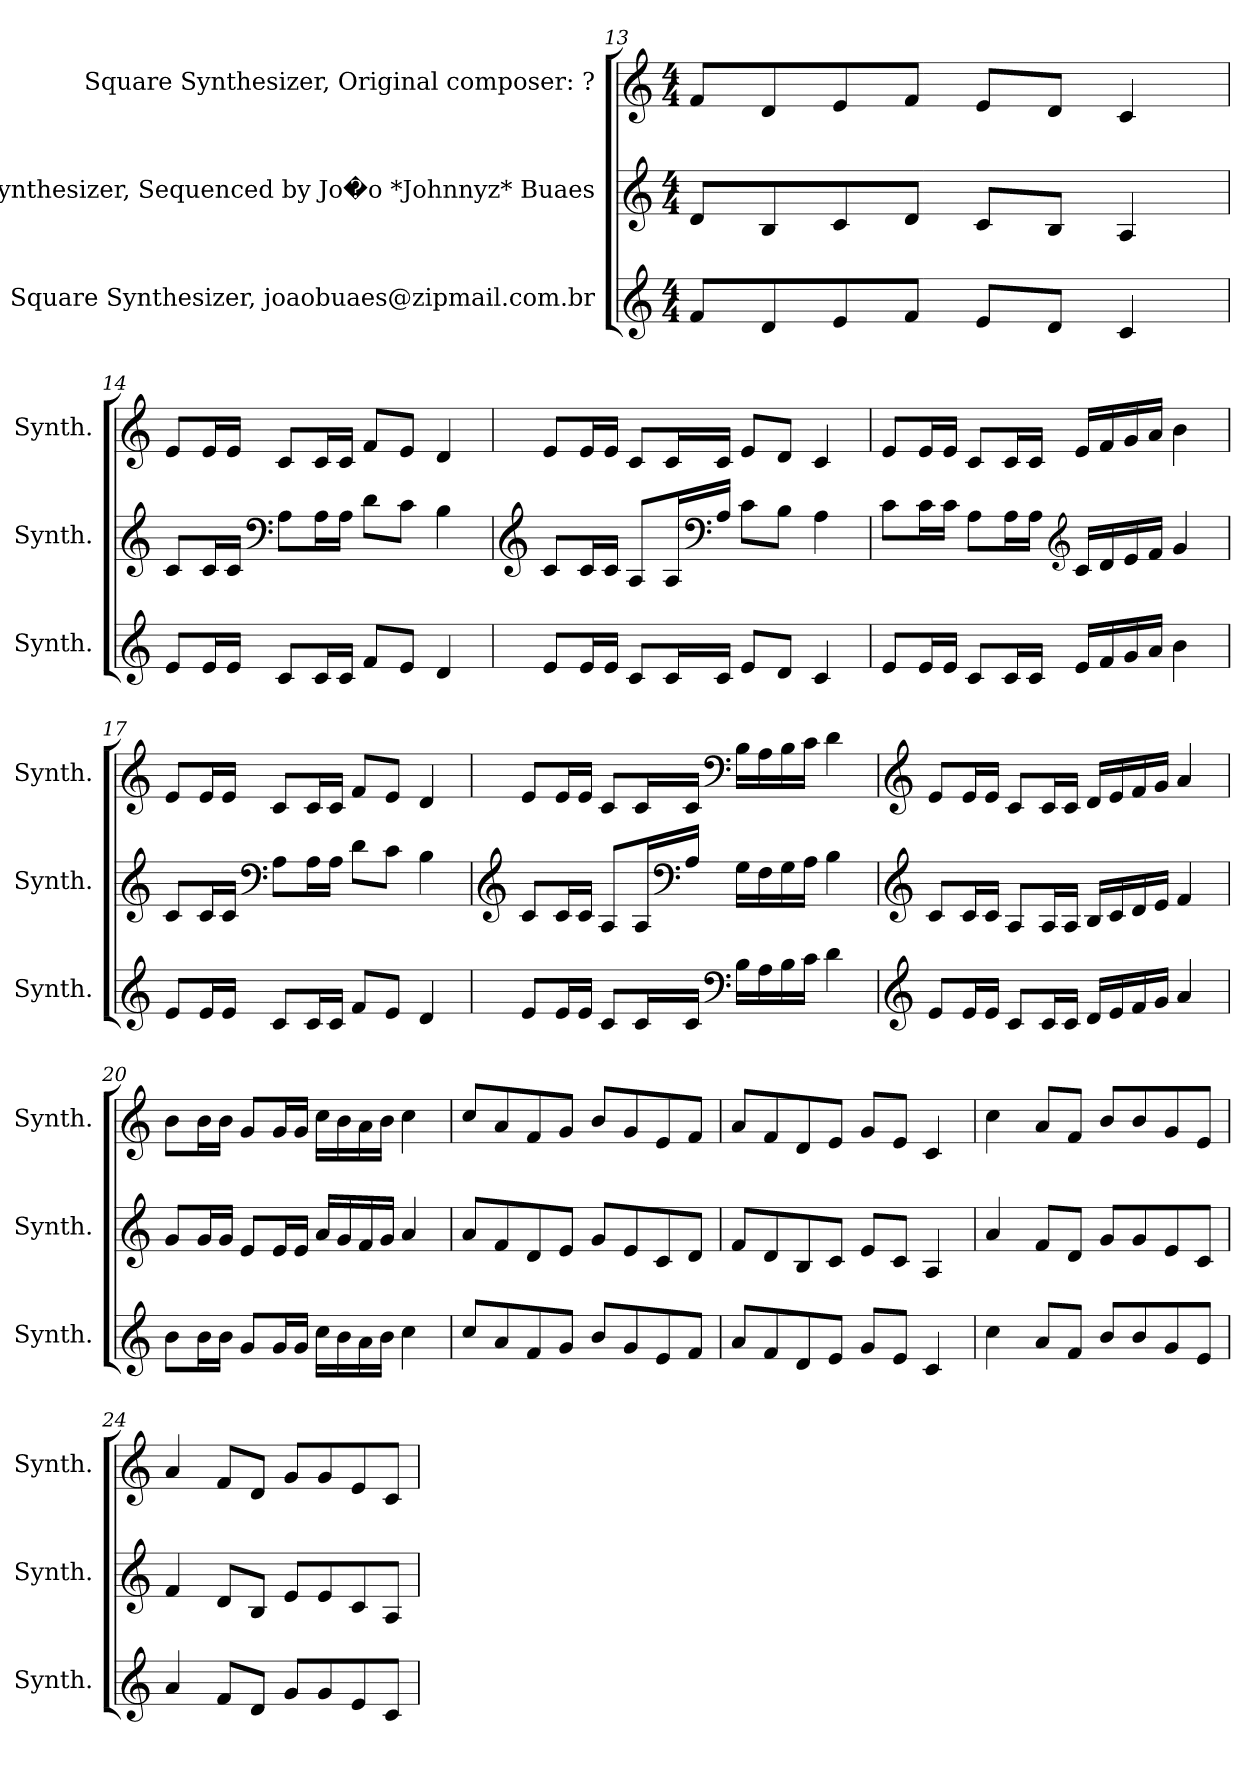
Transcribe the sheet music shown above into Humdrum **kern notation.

**kern	**kern	**kern
*part3	*part2	*part1
*staff3	*staff2	*staff1
*I"Square Synthesizer, joaobuaes@zipmail.com.br	*I"Square Synthesizer, Sequenced by Jo�o *Johnnyz* Buaes	*I"Square Synthesizer, Original composer: ?
*I'Synth.	*I'Synth.	*I'Synth.
!!LO:PB:g=z
*clefG2	*clefG2	*clefG2
*k[]	*k[]	*k[]
*M4/4	*M4/4	*M4/4
=13	=13	=13
8f/L	8d/L	8f/L
8d/	8B/	8d/
8e/	8c/	8e/
8f/J	8d/J	8f/J
8e/L	8c/L	8e/L
8d/J	8B/J	8d/J
4c/	4A/	4c/
=14	=14	=14
8e/L	8c/L	8e/L
16e/L	16c/L	16e/L
16e/JJ	16c/JJ	16e/JJ
*	*clefF4	*
8c/L	8A\L	8c/L
16c/L	16A\L	16c/L
16c/JJ	16A\JJ	16c/JJ
8f/L	8d\L	8f/L
8e/J	8c\J	8e/J
4d/	4B\	4d/
=15	=15	=15
*	*clefG2	*
8e/L	8c/L	8e/L
16e/L	16c/L	16e/L
16e/JJ	16c/JJ	16e/JJ
8c/L	8A/L	8c/L
16c/L	16A/L	16c/L
*	*clefF4	*
16c/JJ	16A/JJ	16c/JJ
8e/L	8c\L	8e/L
8d/J	8B\J	8d/J
4c/	4A\	4c/
!!LO:LB:g=z
=16	=16	=16
8e/L	8c\L	8e/L
16e/L	16c\L	16e/L
16e/JJ	16c\JJ	16e/JJ
8c/L	8A\L	8c/L
16c/L	16A\L	16c/L
16c/JJ	16A\JJ	16c/JJ
*	*clefG2	*
16e/LL	16c/LL	16e/LL
16f/	16d/	16f/
16g/	16e/	16g/
16a/JJ	16f/JJ	16a/JJ
4b\	4g/	4b\
=17	=17	=17
8e/L	8c/L	8e/L
16e/L	16c/L	16e/L
16e/JJ	16c/JJ	16e/JJ
*	*clefF4	*
8c/L	8A\L	8c/L
16c/L	16A\L	16c/L
16c/JJ	16A\JJ	16c/JJ
8f/L	8d\L	8f/L
8e/J	8c\J	8e/J
4d/	4B\	4d/
!!LO:LB:g=z
=18	=18	=18
*	*clefG2	*
8e/L	8c/L	8e/L
16e/L	16c/L	16e/L
16e/JJ	16c/JJ	16e/JJ
8c/L	8A/L	8c/L
16c/L	16A/L	16c/L
*	*clefF4	*
16c/JJ	16A/JJ	16c/JJ
*clefF4	*	*clefF4
16B\LL	16G\LL	16B\LL
16A\	16F\	16A\
16B\	16G\	16B\
16c\JJ	16A\JJ	16c\JJ
4d\	4B\	4d\
=19	=19	=19
*clefG2	*clefG2	*clefG2
8e/L	8c/L	8e/L
16e/L	16c/L	16e/L
16e/JJ	16c/JJ	16e/JJ
8c/L	8A/L	8c/L
16c/L	16A/L	16c/L
16c/JJ	16A/JJ	16c/JJ
16d/LL	16B/LL	16d/LL
16e/	16c/	16e/
16f/	16d/	16f/
16g/JJ	16e/JJ	16g/JJ
4a/	4f/	4a/
=20	=20	=20
8b\L	8g/L	8b\L
16b\L	16g/L	16b\L
16b\JJ	16g/JJ	16b\JJ
8g/L	8e/L	8g/L
16g/L	16e/L	16g/L
16g/JJ	16e/JJ	16g/JJ
16cc\LL	16a/LL	16cc\LL
16b\	16g/	16b\
16a\	16f/	16a\
16b\JJ	16g/JJ	16b\JJ
4cc\	4a/	4cc\
!!LO:LB:g=z
=21	=21	=21
8cc/L	8a/L	8cc/L
8a/	8f/	8a/
8f/	8d/	8f/
8g/J	8e/J	8g/J
8b/L	8g/L	8b/L
8g/	8e/	8g/
8e/	8c/	8e/
8f/J	8d/J	8f/J
=22	=22	=22
8a/L	8f/L	8a/L
8f/	8d/	8f/
8d/	8B/	8d/
8e/J	8c/J	8e/J
8g/L	8e/L	8g/L
8e/J	8c/J	8e/J
4c/	4A/	4c/
=23	=23	=23
4cc\	4a/	4cc\
8a/L	8f/L	8a/L
8f/J	8d/J	8f/J
8b/L	8g/L	8b/L
8b/	8g/	8b/
8g/	8e/	8g/
8e/J	8c/J	8e/J
=24	=24	=24
4a/	4f/	4a/
8f/L	8d/L	8f/L
8d/J	8B/J	8d/J
8g/L	8e/L	8g/L
8g/	8e/	8g/
8e/	8c/	8e/
8c/J	8A/J	8c/J
=	=	=
*-	*-	*-
